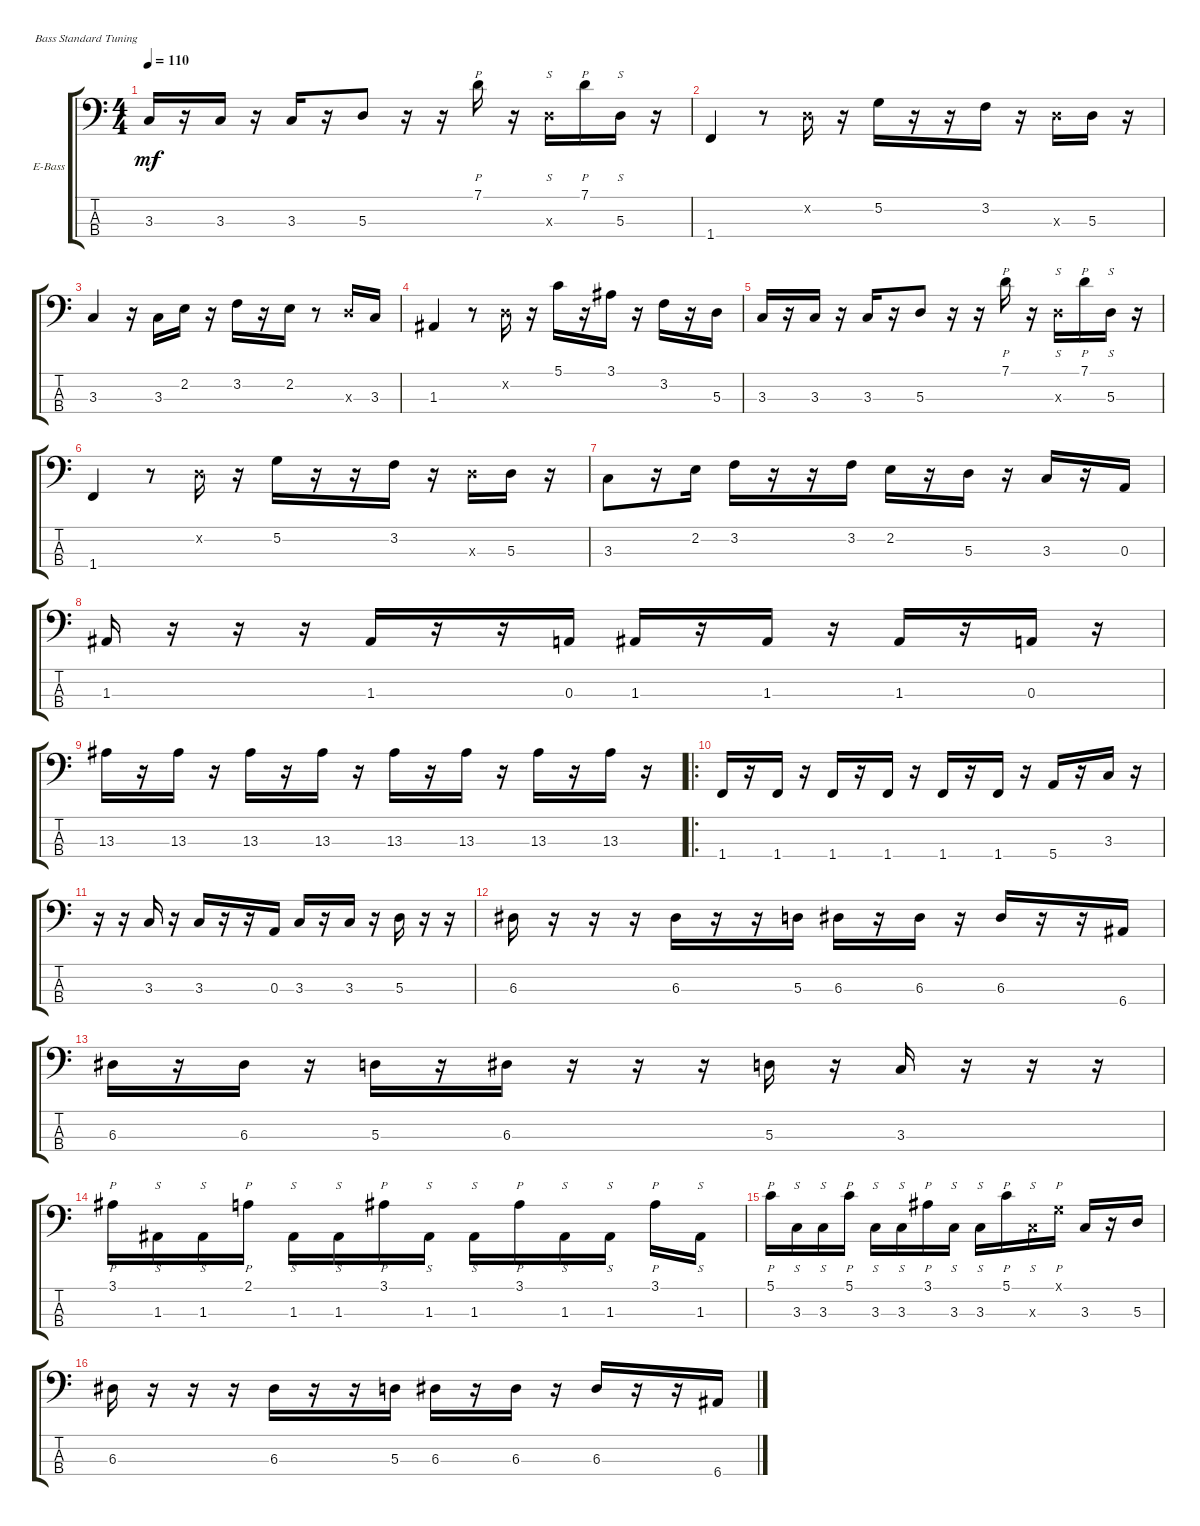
\defaultSystemsLayout 4
\bracketExtendMode groupsimilarinstruments
\firstSystemTrackNameOrientation horizontal
\otherSystemsTrackNameOrientation horizontal
\track ("Electric Bass" "E-Bass") {instrument electricbassfinger}
\staff {score tabs}
\tuning (G2 D2 A1 E1)
\ts (4 4)
\tempo 110
\clef f4
\scale
0.333333
\ks c
3.3.16{dy mf} r.16 3.3.16 r.16 3.3.16 r.16 5.3.8 r.16 r.16 7.1.16{p} r.16 5.3{x}.16{s} 7.1.16{p} 5.3.16{s} r.16 |
\scale
0.333333 1.4.4 r.8 0.2{x}.16 r.16 5.2.16 r.16 r.16 3.2.16 r.16 5.3{x}.16 5.3.16 r.16 |
\scale
0.333333 3.3.4 r.16 3.3.16 2.2.16 r.16 3.2.16 r.16 2.2.16 r.8 5.3{x}.16 3.3.16 |
\scale
0.333333 1.3.4 r.8 0.2{x}.16 r.16 5.1.16 r.16 3.1.16 r.16 3.2.16 r.16 5.3.16 |
\scale
0.333333 3.3.16 r.16 3.3.16 r.16 3.3.16 r.16 5.3.8 r.16 r.16 7.1.16{p} r.16 5.3{x}.16{s} 7.1.16{p} 5.3.16{s} r.16 |
\scale
0.333333 1.4.4 r.8 0.2{x}.16 r.16 5.2.16 r.16 r.16 3.2.16 r.16 5.3{x}.16 5.3.16 r.16 |
\scale
0.333333 3.3.8 r.16 2.2.16 3.2.16 r.16 r.16 3.2.16 2.2.16 r.16 5.3.16 r.16 3.3.16 r.16 0.3.16 |
\scale
0.333333 1.3.16 r.16 r.16 r.16 1.3.16 r.16 r.16 0.3.16 1.3.16 r.16 1.3.16 r.16 1.3.16 r.16 0.3.16 r.16 |
\scale
0.312821 13.3.16 r.16 13.3.16 r.16 13.3.16 r.16 13.3.16 r.16 13.3.16 r.16 13.3.16 r.16 13.3.16 r.16 13.3.16 r.16 |
\ro
\scale
0.374359 1.4.16 r.16 1.4.16 r.16 1.4.16 r.16 1.4.16 r.16 1.4.16 r.16 1.4.16 r.16 5.4.16 r.16 3.3.16 r.16 |
\scale
0.312821 r.16 r.16 3.3.16 r.16 3.3.16 r.16 r.16 0.3.16 3.3.16 r.16 3.3.16 r.16 5.3.16 r.16 r.16 |
\scale
0.333333 6.3.16 r.16 r.16 r.16 6.3.16 r.16 r.16 5.3.16 6.3.16 r.16 6.3.16 r.16 6.3.16 r.16 r.16 6.4.16 |
\scale
0.333333 6.3.16 r.16 6.3.16 r.16 5.3.16 r.16 6.3.16 r.16 r.16 r.16 5.3.16 r.16 3.3.16 r.16 r.16 r.16 |
\scale
0.333333 3.1.16{p} 1.3.16{s} 1.3.16{s} 2.1.16{p} 1.3.16{s} 1.3.16{s} 3.1.16{p} 1.3.16{s} 1.3.16{s} 3.1.16{p} 1.3.16{s} 1.3.16{s} 3.1.16{p} 1.3.16{s} |
\scale
0.25 5.1.16{p} 3.3.16{s} 3.3.16{s} 5.1.16{p} 3.3.16{s} 3.3.16{s} 3.1.16{p} 3.3.16{s} 3.3.16{s} 5.1.16{p} 3.3{x}.16{s} 0.1{x}.16{p} 3.3.16 r.16 5.3.16 |
\scale
0.25 6.3.16 r.16 r.16 r.16 6.3.16 r.16 r.16 5.3.16 6.3.16 r.16 6.3.16 r.16 6.3.16 r.16 r.16 6.4.16
